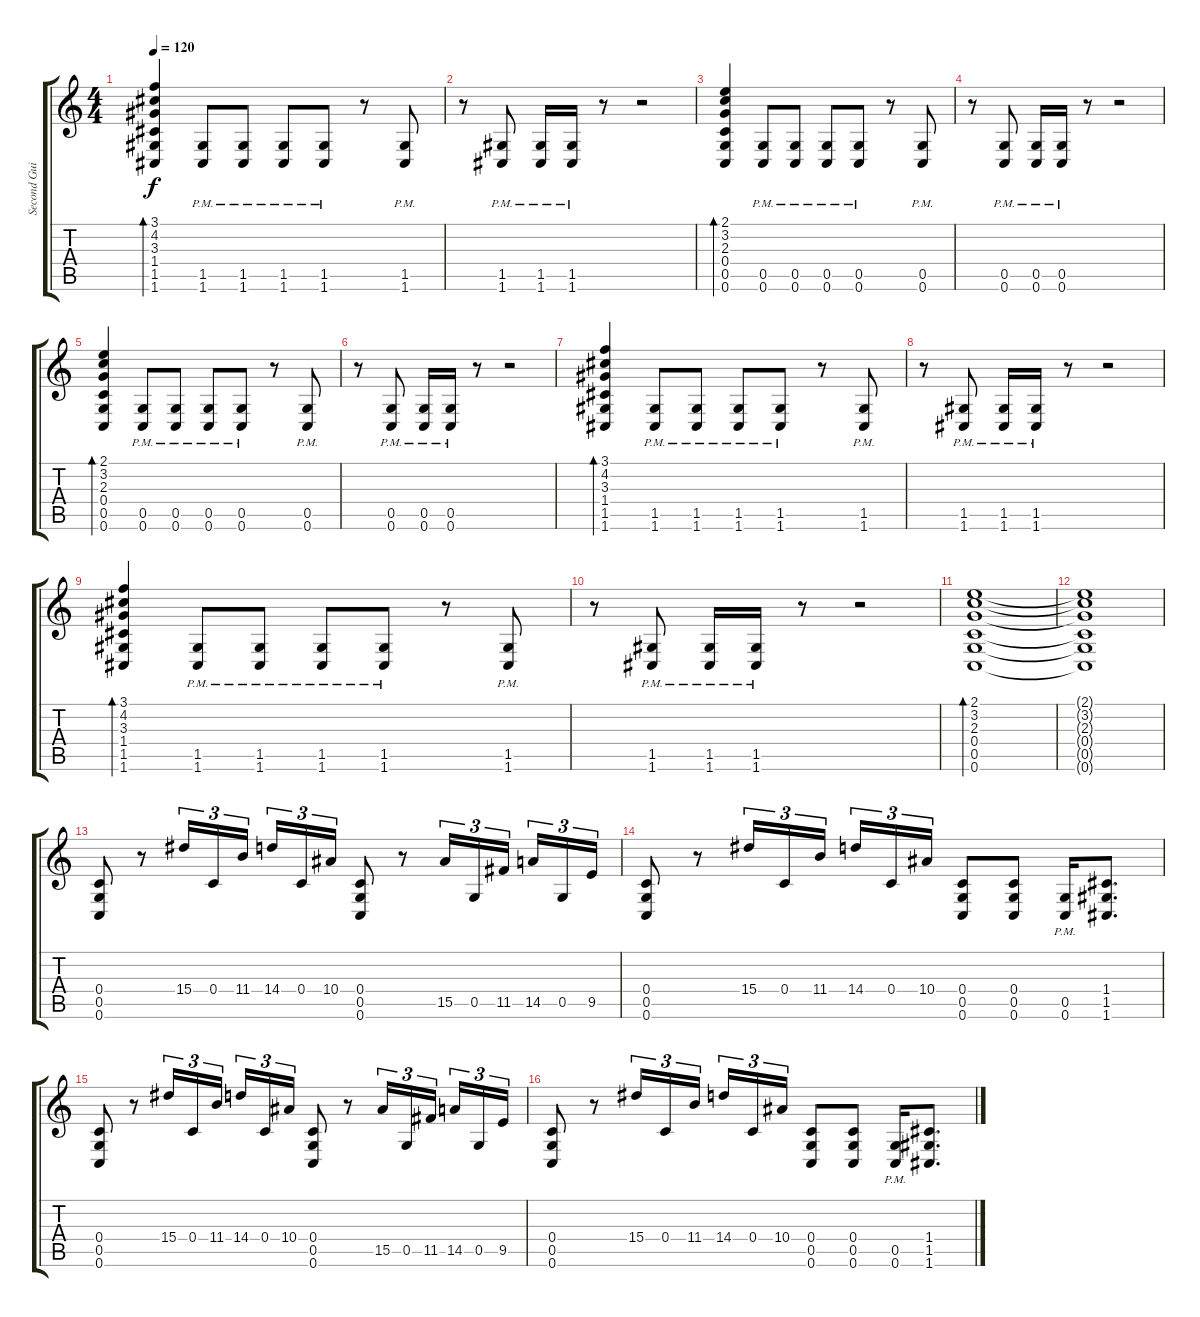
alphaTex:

\track ("Second Guitar" "Second Gui") {instrument distortionguitar}
\staff {score tabs}
\tuning (D4 A3 F3 C3 G2 C2) {hide}
\ts (4 4)
\tempo 120
\clef g2
\ks c
(3.1 4.2 3.3 1.4 1.5 1.6).4{bd 120 dy f} (1.5{pm} 1.6{pm}).8 (1.5{pm} 1.6{pm}).8 (1.5{pm} 1.6{pm}).8 (1.5{pm} 1.6{pm}).8 r.8 (1.5{pm} 1.6{pm}).8 |
r.8 (1.5{pm} 1.6{pm}).8 (1.5{pm} 1.6{pm}).16 (1.5{pm} 1.6{pm}).16 r.8 r.2 |
(2.1 3.2 2.3 0.4 0.5 0.6).4{bd 120} (0.5{pm} 0.6{pm}).8 (0.5{pm} 0.6{pm}).8 (0.5{pm} 0.6{pm}).8 (0.5{pm} 0.6{pm}).8 r.8 (0.5{pm} 0.6{pm}).8 |
r.8 (0.5{pm} 0.6{pm}).8 (0.5{pm} 0.6{pm}).16 (0.5{pm} 0.6{pm}).16 r.8 r.2 |
(2.1 3.2 2.3 0.4 0.5 0.6).4{bd 120} (0.5{pm} 0.6{pm}).8 (0.5{pm} 0.6{pm}).8 (0.5{pm} 0.6{pm}).8 (0.5{pm} 0.6{pm}).8 r.8 (0.5{pm} 0.6{pm}).8 |
r.8 (0.5{pm} 0.6{pm}).8 (0.5{pm} 0.6{pm}).16 (0.5{pm} 0.6{pm}).16 r.8 r.2 |
(3.1 4.2 3.3 1.4 1.5 1.6).4{bd 120} (1.5{pm} 1.6{pm}).8 (1.5{pm} 1.6{pm}).8 (1.5{pm} 1.6{pm}).8 (1.5{pm} 1.6{pm}).8 r.8 (1.5{pm} 1.6{pm}).8 |
r.8 (1.5{pm} 1.6{pm}).8 (1.5{pm} 1.6{pm}).16 (1.5{pm} 1.6{pm}).16 r.8 r.2 |
(3.1 4.2 3.3 1.4 1.5 1.6).4{bd 120} (1.5{pm} 1.6{pm}).8 (1.5{pm} 1.6{pm}).8 (1.5{pm} 1.6{pm}).8 (1.5{pm} 1.6{pm}).8 r.8 (1.5{pm} 1.6{pm}).8 |
r.8 (1.5{pm} 1.6{pm}).8 (1.5{pm} 1.6{pm}).16 (1.5{pm} 1.6{pm}).16 r.8 r.2 |
(2.1 3.2 2.3 0.4 0.5 0.6).1{bd 60} |
(2.1{t} 3.2{t} 2.3{t} 0.4{t} 0.5{t} 0.6{t}).1 |
(0.4 0.5 0.6).8 r.8 15.4.16{tu (3 2)} 0.4.16{tu (3 2)} 11.4.16{tu (3 2) beam splitsecondary} 14.4.16{tu (3 2)} 0.4.16{tu (3 2)} 10.4.16{tu (3 2)} (0.4 0.5 0.6).8 r.8 15.5.16{tu (3 2)} 0.5.16{tu (3 2)} 11.5.16{tu (3 2) beam splitsecondary} 14.5.16{tu (3 2)} 0.5.16{tu (3 2)} 9.5.16{tu (3 2)} |
(0.4 0.5 0.6).8 r.8 15.4.16{tu (3 2)} 0.4.16{tu (3 2)} 11.4.16{tu (3 2) beam splitsecondary} 14.4.16{tu (3 2)} 0.4.16{tu (3 2)} 10.4.16{tu (3 2)} (0.4 0.5 0.6).8 (0.4 0.5 0.6).8 (0.5{pm} 0.6{pm}).16 (1.4 1.5 1.6).8{d} |
(0.4 0.5 0.6).8 r.8 15.4.16{tu (3 2)} 0.4.16{tu (3 2)} 11.4.16{tu (3 2) beam splitsecondary} 14.4.16{tu (3 2)} 0.4.16{tu (3 2)} 10.4.16{tu (3 2)} (0.4 0.5 0.6).8 r.8 15.5.16{tu (3 2)} 0.5.16{tu (3 2)} 11.5.16{tu (3 2) beam splitsecondary} 14.5.16{tu (3 2)} 0.5.16{tu (3 2)} 9.5.16{tu (3 2)} |
(0.4 0.5 0.6).8 r.8 15.4.16{tu (3 2)} 0.4.16{tu (3 2)} 11.4.16{tu (3 2) beam splitsecondary} 14.4.16{tu (3 2)} 0.4.16{tu (3 2)} 10.4.16{tu (3 2)} (0.4 0.5 0.6).8 (0.4 0.5 0.6).8 (0.5{pm} 0.6{pm}).16 (1.4 1.5 1.6).8{d}
